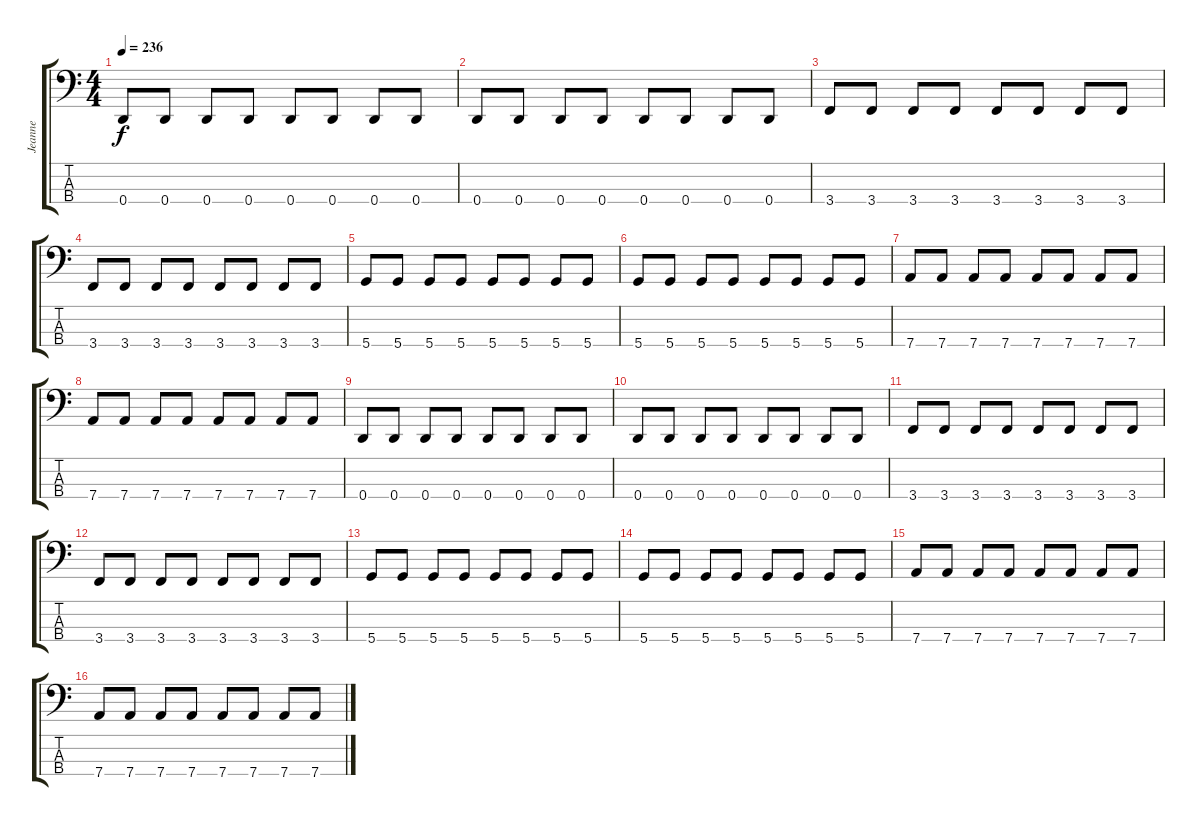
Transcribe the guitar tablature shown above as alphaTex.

\track ("Jeanne" "Jeanne") {instrument electricbassfinger}
\staff {score tabs}
\tuning (F2 C2 G1 D1) {hide}
\ts (4 4)
\tempo 236
\clef f4
\ks c
0.4.8{dy f} 0.4.8 0.4.8 0.4.8 0.4.8 0.4.8 0.4.8 0.4.8 |
0.4.8 0.4.8 0.4.8 0.4.8 0.4.8 0.4.8 0.4.8 0.4.8 |
3.4.8 3.4.8 3.4.8 3.4.8 3.4.8 3.4.8 3.4.8 3.4.8 |
3.4.8 3.4.8 3.4.8 3.4.8 3.4.8 3.4.8 3.4.8 3.4.8 |
5.4.8 5.4.8 5.4.8 5.4.8 5.4.8 5.4.8 5.4.8 5.4.8 |
5.4.8 5.4.8 5.4.8 5.4.8 5.4.8 5.4.8 5.4.8 5.4.8 |
7.4.8 7.4.8 7.4.8 7.4.8 7.4.8 7.4.8 7.4.8 7.4.8 |
7.4.8 7.4.8 7.4.8 7.4.8 7.4.8 7.4.8 7.4.8 7.4.8 |
0.4.8 0.4.8 0.4.8 0.4.8 0.4.8 0.4.8 0.4.8 0.4.8 |
0.4.8 0.4.8 0.4.8 0.4.8 0.4.8 0.4.8 0.4.8 0.4.8 |
3.4.8 3.4.8 3.4.8 3.4.8 3.4.8 3.4.8 3.4.8 3.4.8 |
3.4.8 3.4.8 3.4.8 3.4.8 3.4.8 3.4.8 3.4.8 3.4.8 |
5.4.8 5.4.8 5.4.8 5.4.8 5.4.8 5.4.8 5.4.8 5.4.8 |
5.4.8 5.4.8 5.4.8 5.4.8 5.4.8 5.4.8 5.4.8 5.4.8 |
7.4.8 7.4.8 7.4.8 7.4.8 7.4.8 7.4.8 7.4.8 7.4.8 |
7.4.8 7.4.8 7.4.8 7.4.8 7.4.8 7.4.8 7.4.8 7.4.8
